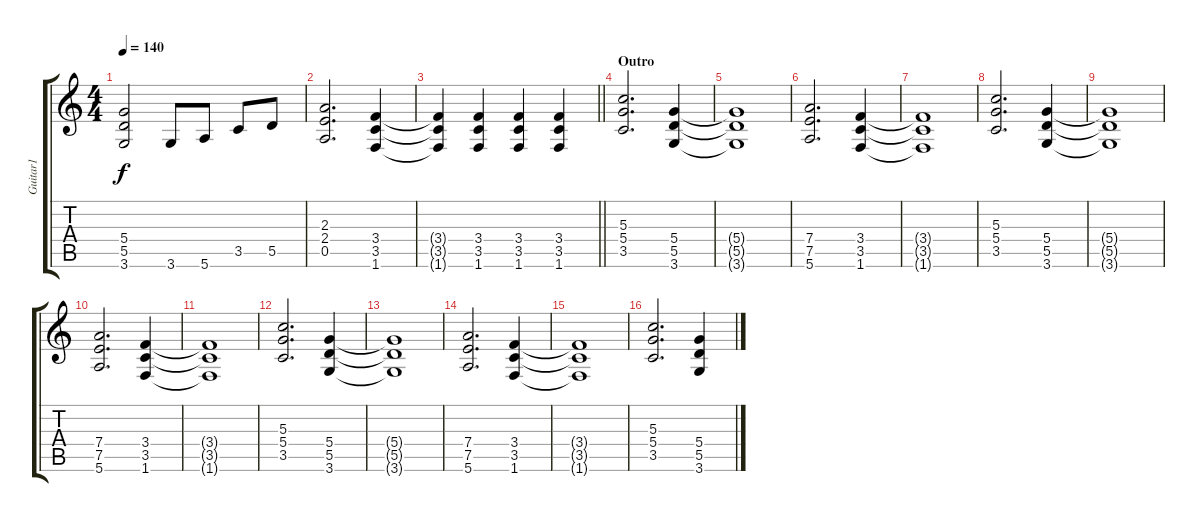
\track ("Guitar1" "Guitar1") {instrument acousticguitarsteel}
\staff {score tabs}
\tuning (E4 B3 G3 D3 A2 E2) {hide}
\ts (4 4)
\tempo 140
\clef g2
\ks c
(5.4{t} 5.5{t} 3.6{t}).2{dy f} 3.6.8 5.6.8 3.5.8 5.5.8 |
(2.3 2.4 0.5).2{d} (3.4 3.5 1.6).4 |
\barLineRight lightlight
(3.4{t} 3.5{t} 1.6{t}).4 (3.4 3.5 1.6).4 (3.4 3.5 1.6).4 (3.4 3.5 1.6).4 |
\section ("" "Outro")
(5.3 5.4 3.5).2{d instrument distortionguitar} (5.4 5.5 3.6).4 |
(5.4{t} 5.5{t} 3.6{t}).1 |
(7.4 7.5 5.6).2{d} (3.4 3.5 1.6).4 |
(3.4{t} 3.5{t} 1.6{t}).1 |
(5.3 5.4 3.5).2{d} (5.4 5.5 3.6).4 |
(5.4{t} 5.5{t} 3.6{t}).1 |
(7.4 7.5 5.6).2{d} (3.4 3.5 1.6).4 |
(3.4{t} 3.5{t} 1.6{t}).1 |
(5.3 5.4 3.5).2{d} (5.4 5.5 3.6).4 |
(5.4{t} 5.5{t} 3.6{t}).1 |
(7.4 7.5 5.6).2{d} (3.4 3.5 1.6).4 |
(3.4{t} 3.5{t} 1.6{t}).1 |
(5.3 5.4 3.5).2{d} (5.4 5.5 3.6).4
